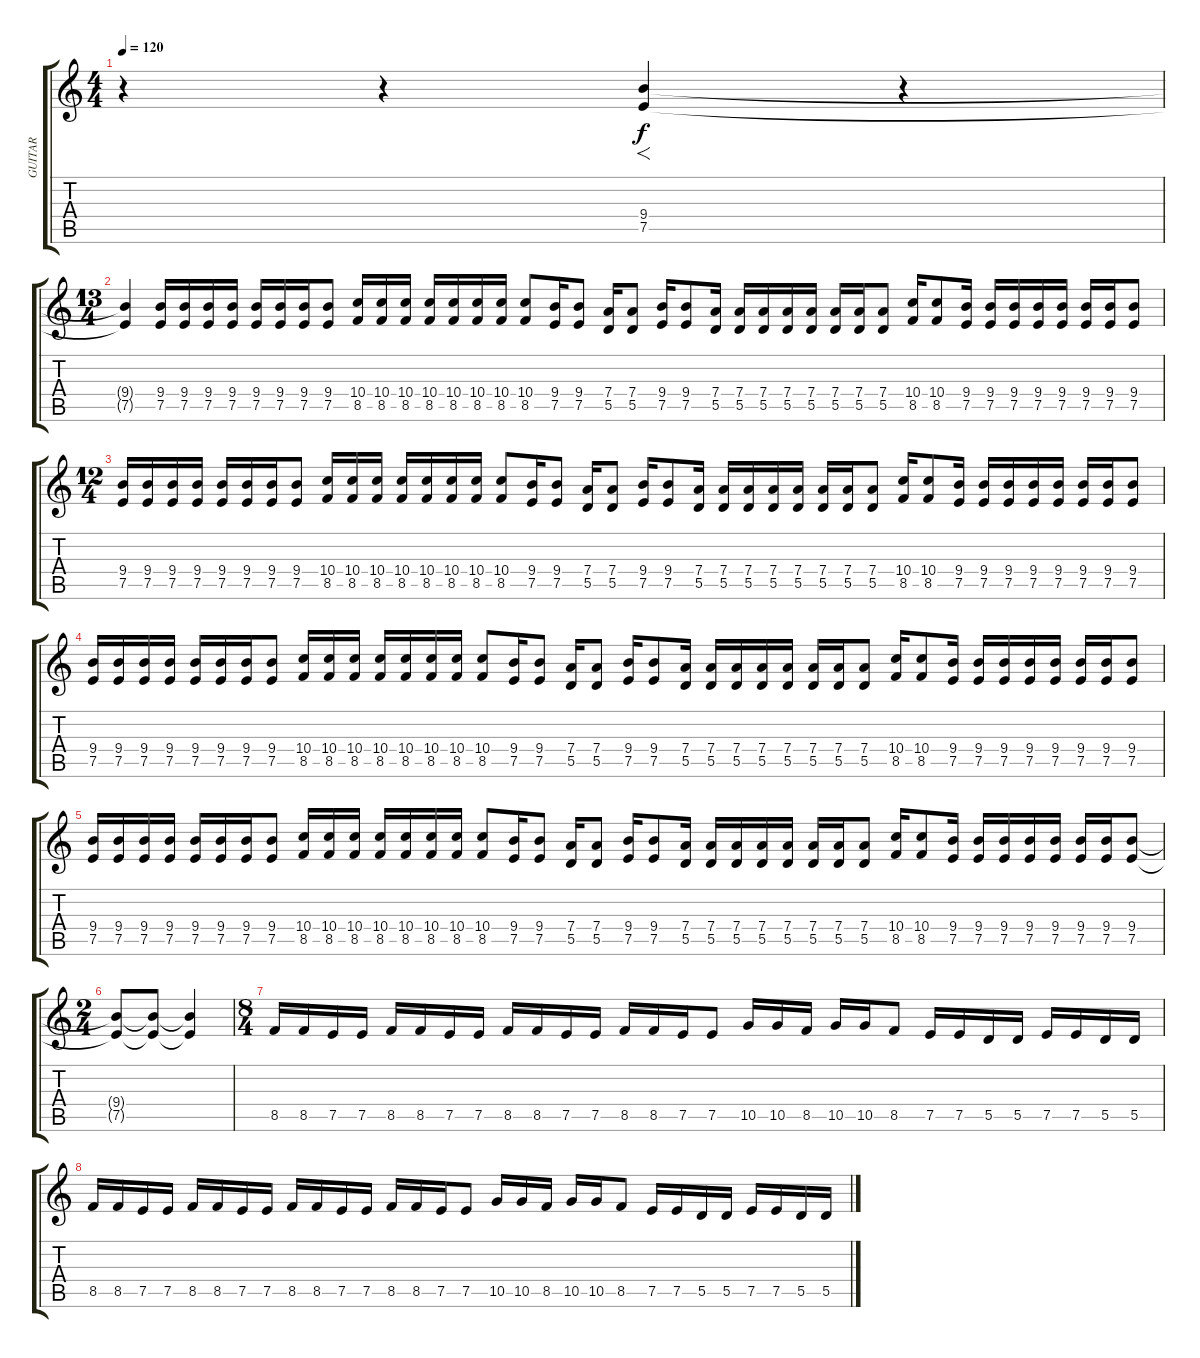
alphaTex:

\track ("GUITAR" "GUITAR") {instrument distortionguitar}
\staff {score tabs}
\tuning (E4 B3 G3 D3 A2 E2) {hide}
\ts (4 4)
\tempo 120
\clef g2
\ks c
r.4{dy f instrument distortionguitar} r.4 (9.4 7.5).4{f} r.4 |
\ts (13 4)
(9.4{t} 7.5{t}).4 (9.4 7.5).16 (9.4 7.5).16 (9.4 7.5).16 (9.4 7.5).16 (9.4 7.5).16 (9.4 7.5).16 (9.4 7.5).16 (9.4 7.5).8 (10.4 8.5).16 (10.4 8.5).16 (10.4 8.5).16 (10.4 8.5).16 (10.4 8.5).16 (10.4 8.5).16 (10.4 8.5).16 (10.4 8.5).8 (9.4 7.5).16 (9.4 7.5).8 (7.4 5.5).16 (7.4 5.5).8 (9.4 7.5).16 (9.4 7.5).8 (7.4 5.5).16 (7.4 5.5).16 (7.4 5.5).16 (7.4 5.5).16 (7.4 5.5).16 (7.4 5.5).16 (7.4 5.5).16 (7.4 5.5).8 (10.4 8.5).16 (10.4 8.5).8 (9.4 7.5).16 (9.4 7.5).16 (9.4 7.5).16 (9.4 7.5).16 (9.4 7.5).16 (9.4 7.5).16 (9.4 7.5).16 (9.4 7.5).8 |
\ts (12 4)
(9.4 7.5).16 (9.4 7.5).16 (9.4 7.5).16 (9.4 7.5).16 (9.4 7.5).16 (9.4 7.5).16 (9.4 7.5).16 (9.4 7.5).8 (10.4 8.5).16 (10.4 8.5).16 (10.4 8.5).16 (10.4 8.5).16 (10.4 8.5).16 (10.4 8.5).16 (10.4 8.5).16 (10.4 8.5).8 (9.4 7.5).16 (9.4 7.5).8 (7.4 5.5).16 (7.4 5.5).8 (9.4 7.5).16 (9.4 7.5).8 (7.4 5.5).16 (7.4 5.5).16 (7.4 5.5).16 (7.4 5.5).16 (7.4 5.5).16 (7.4 5.5).16 (7.4 5.5).16 (7.4 5.5).8 (10.4 8.5).16 (10.4 8.5).8 (9.4 7.5).16 (9.4 7.5).16 (9.4 7.5).16 (9.4 7.5).16 (9.4 7.5).16 (9.4 7.5).16 (9.4 7.5).16 (9.4 7.5).8 |
(9.4 7.5).16 (9.4 7.5).16 (9.4 7.5).16 (9.4 7.5).16 (9.4 7.5).16 (9.4 7.5).16 (9.4 7.5).16 (9.4 7.5).8 (10.4 8.5).16 (10.4 8.5).16 (10.4 8.5).16 (10.4 8.5).16 (10.4 8.5).16 (10.4 8.5).16 (10.4 8.5).16 (10.4 8.5).8 (9.4 7.5).16 (9.4 7.5).8 (7.4 5.5).16 (7.4 5.5).8 (9.4 7.5).16 (9.4 7.5).8 (7.4 5.5).16 (7.4 5.5).16 (7.4 5.5).16 (7.4 5.5).16 (7.4 5.5).16 (7.4 5.5).16 (7.4 5.5).16 (7.4 5.5).8 (10.4 8.5).16 (10.4 8.5).8 (9.4 7.5).16 (9.4 7.5).16 (9.4 7.5).16 (9.4 7.5).16 (9.4 7.5).16 (9.4 7.5).16 (9.4 7.5).16 (9.4 7.5).8 |
(9.4 7.5).16 (9.4 7.5).16 (9.4 7.5).16 (9.4 7.5).16 (9.4 7.5).16 (9.4 7.5).16 (9.4 7.5).16 (9.4 7.5).8 (10.4 8.5).16 (10.4 8.5).16 (10.4 8.5).16 (10.4 8.5).16 (10.4 8.5).16 (10.4 8.5).16 (10.4 8.5).16 (10.4 8.5).8 (9.4 7.5).16 (9.4 7.5).8 (7.4 5.5).16 (7.4 5.5).8 (9.4 7.5).16 (9.4 7.5).8 (7.4 5.5).16 (7.4 5.5).16 (7.4 5.5).16 (7.4 5.5).16 (7.4 5.5).16 (7.4 5.5).16 (7.4 5.5).16 (7.4 5.5).8 (10.4 8.5).16 (10.4 8.5).8 (9.4 7.5).16 (9.4 7.5).16 (9.4 7.5).16 (9.4 7.5).16 (9.4 7.5).16 (9.4 7.5).16 (9.4 7.5).16 (9.4 7.5).8 |
\ts (2 4)
(9.4{t} 7.5{t}).8 (9.4{t} 7.5{t}).8 (9.4{t} 7.5{t}).4 |
\ts (8 4)
8.5.16 8.5.16 7.5.16 7.5.16 8.5.16 8.5.16 7.5.16 7.5.16 8.5.16 8.5.16 7.5.16 7.5.16 8.5.16 8.5.16 7.5.16 7.5.8 10.5.16 10.5.16 8.5.16 10.5.16 10.5.16 8.5.8 7.5.16 7.5.16 5.5.16 5.5.16 7.5.16 7.5.16 5.5.16 5.5.16 |
8.5.16 8.5.16 7.5.16 7.5.16 8.5.16 8.5.16 7.5.16 7.5.16 8.5.16 8.5.16 7.5.16 7.5.16 8.5.16 8.5.16 7.5.16 7.5.8 10.5.16 10.5.16 8.5.16 10.5.16 10.5.16 8.5.8 7.5.16 7.5.16 5.5.16 5.5.16 7.5.16 7.5.16 5.5.16 5.5.16
